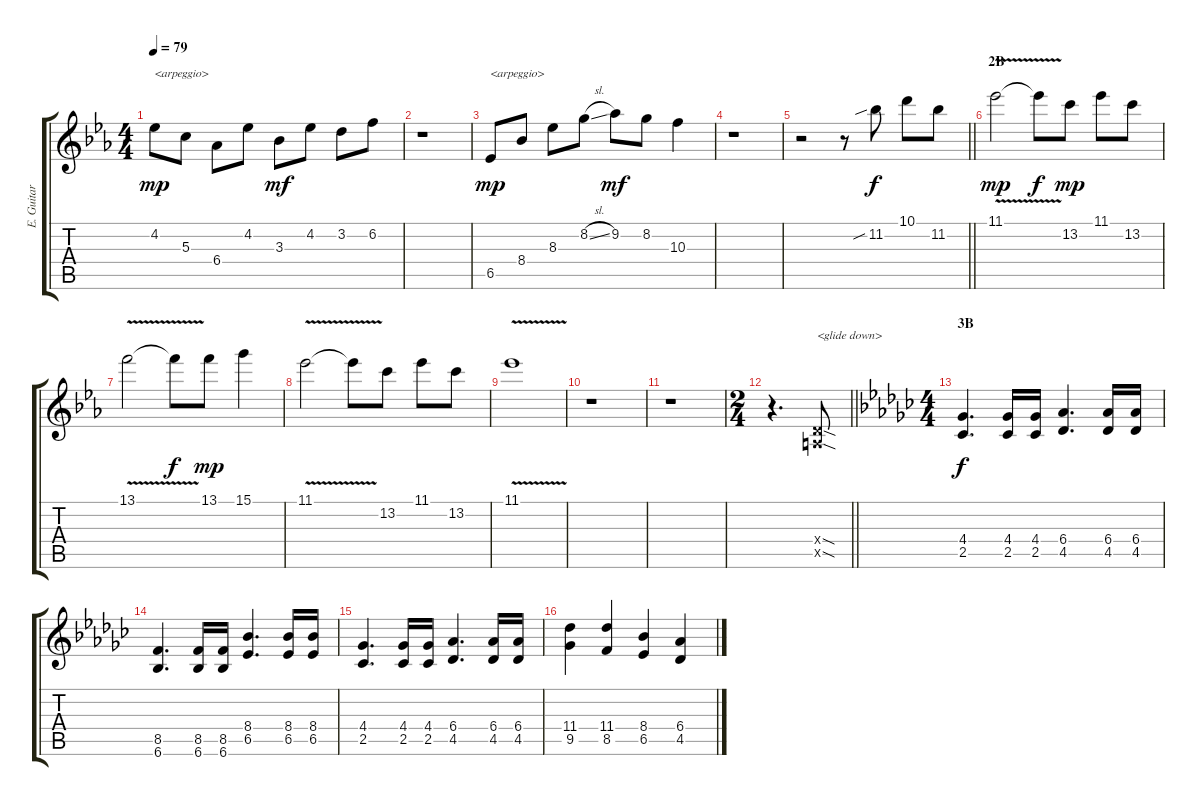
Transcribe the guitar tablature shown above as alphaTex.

\track ("E. Guitar" "E. Guitar") {instrument overdrivenguitar}
\staff {score tabs}
\tuning (E4 B3 G3 D3 A2 E2) {hide}
\ts (4 4)
\tempo 79
\clef g2
\ks eb
4.2.8{txt "<arpeggio>" dy mp} 5.3.8 6.4.8 4.2.8 3.3.8{dy mf} 4.2.8 3.2.8 6.2.8 |
r.1 |
6.5.8{txt "<arpeggio>" dy mp} 8.4.8 8.3.8 8.2{sl}.8 9.2.8{dy mf} 8.2.8 10.3.4 |
r.1 |
\barLineRight lightlight
r.2 r.8 11.2{sib}.8{dy f} 10.1.8 11.2.8 |
\section ("" "2B")
11.1{v}.2{dy mp} 11.1{t}.8{dy f} 13.2.8{dy mp} 11.1.8 13.2.8 |
13.1{v}.2 13.1{t}.8{dy f} 13.1.8{dy mp} 15.1.4 |
11.1{v}.2 11.1{t}.8 13.2.8 11.1.8 13.2.8 |
11.1{v}.1 |
r.1 |
r.1 |
\ts (2 4)
\barLineRight lightlight
r.4{d} (0.4{sod x} 0.5{sod x}).8{txt "<glide down>"} |
\ts (4 4)
\section ("" "3B")
\ks gb
(4.4 2.5).4{d dy f} (4.4 2.5).16 (4.4 2.5).16 (6.4 4.5).4{d} (6.4 4.5).16 (6.4 4.5).16 |
(8.5 6.6).4{d} (8.5 6.6).16 (8.5 6.6).16 (8.4 6.5).4{d} (8.4 6.5).16 (8.4 6.5).16 |
(4.4 2.5).4{d} (4.4 2.5).16 (4.4 2.5).16 (6.4 4.5).4{d} (6.4 4.5).16 (6.4 4.5).16 |
(11.4 9.5).4 (11.4 8.5).4 (8.4 6.5).4 (6.4 4.5).4
